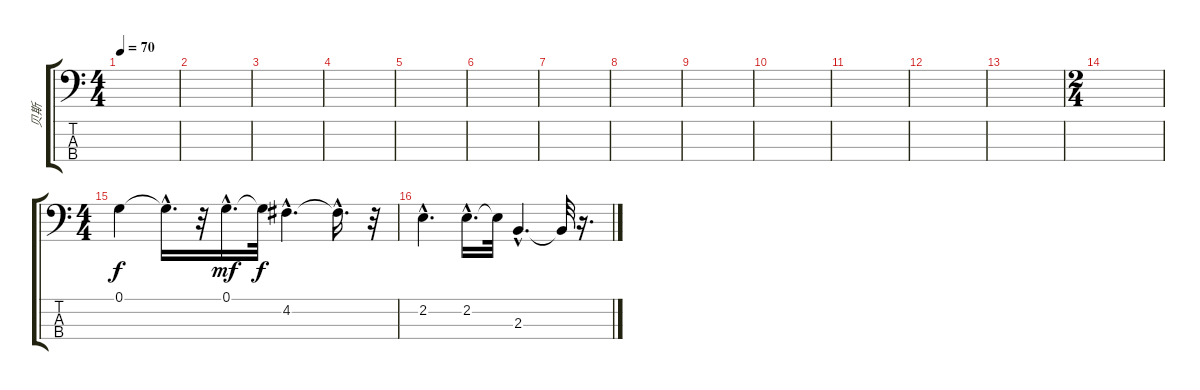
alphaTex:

\track ("贝斯" "贝斯") {instrument electricbassfinger}
\staff {score tabs}
\tuning (G2 D2 A1 E1) {hide}
\ts (4 4)
\tempo 70
\clef f4
\ks c
|
|
|
|
|
|
|
|
|
|
|
|
|
\ts (2 4)
|
\ts (4 4)
0.1.4 0.1{hac t}.16{d} r.32 0.1{hac}.16{d dy mf} 0.1{t}.32{dy f} 4.2{hac}.4{d} 4.2{hac t}.16{d} r.32 |
2.2{hac}.4{d} 2.2{hac}.16{d} 2.2{t}.32 2.3{hac}.4{d} 2.3{t}.32 r.16{d}
